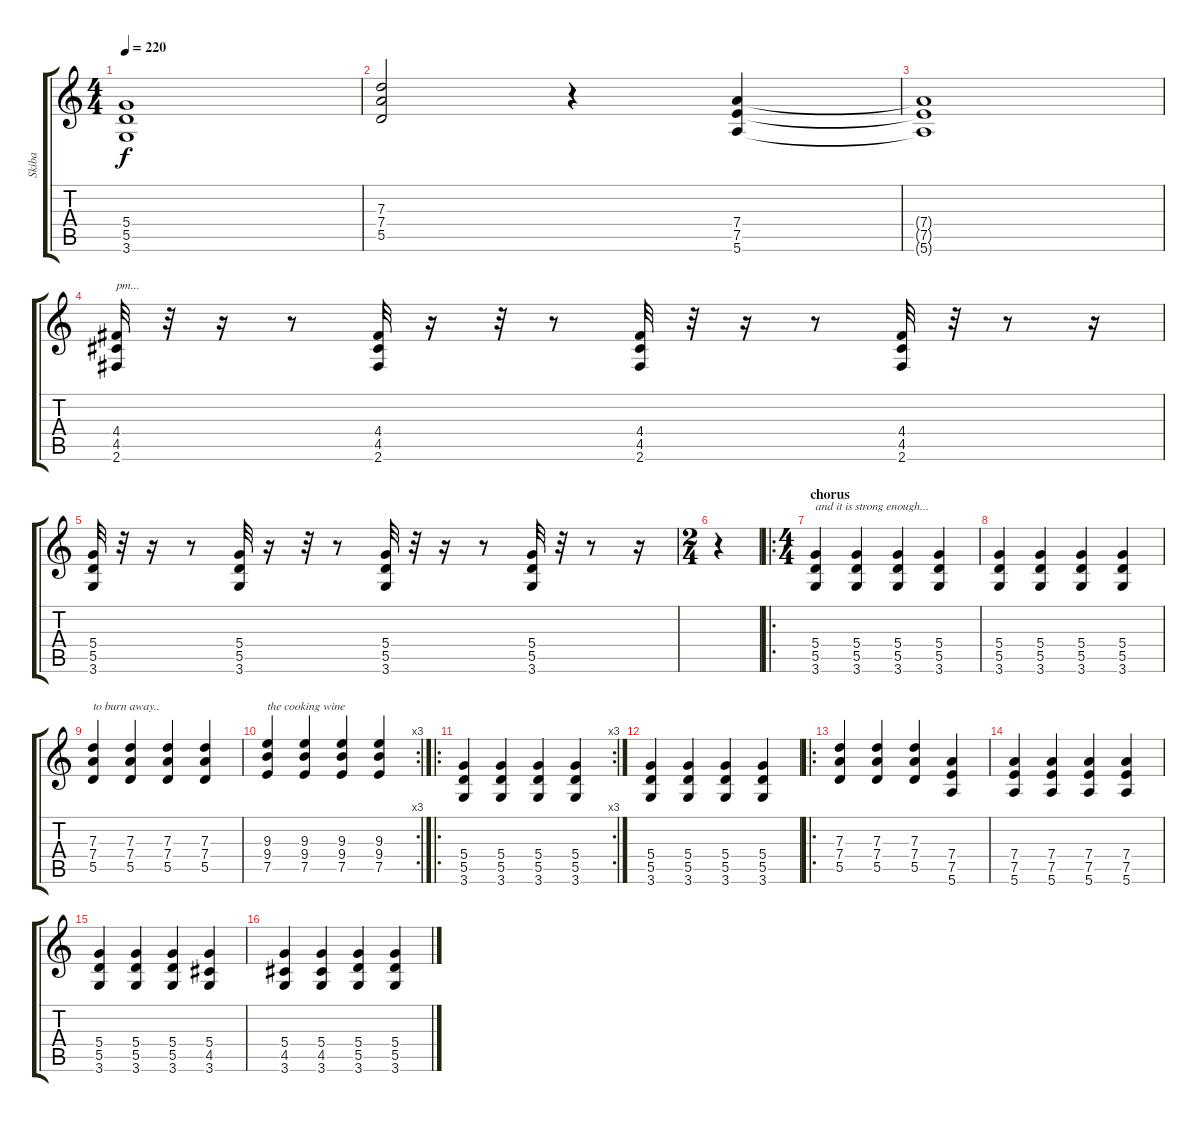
\track ("Skiba" "Skiba") {instrument distortionguitar}
\staff {score tabs}
\tuning (E4 B3 G3 D3 A2 E2) {hide}
\ts (4 4)
\tempo 220
\clef g2
\ks c
(5.4{t} 5.5{t} 3.6{t}).1{dy f} |
(7.3 7.4 5.5).2{instrument distortionguitar} r.4 (7.4 7.5 5.6).4 |
(7.4{t} 7.5{t} 5.6{t}).1 |
(4.4 4.5 2.6).32{txt "pm..."} r.32 r.16 r.8 (4.4 4.5 2.6).32 r.16 r.32 r.8 (4.4 4.5 2.6).32 r.32 r.16 r.8 (4.4 4.5 2.6).32 r.32 r.8 r.16 |
(5.4 5.5 3.6).32 r.32 r.16 r.8 (5.4 5.5 3.6).32 r.16 r.32 r.8 (5.4 5.5 3.6).32 r.32 r.16 r.8 (5.4 5.5 3.6).32 r.32 r.8 r.16 |
\ts (2 4)
r.4 |
\ro
\ts (4 4)
\section ("" "chorus")
(5.4 5.5 3.6).4{txt "and it is strong enough..."} (5.4 5.5 3.6).4 (5.4 5.5 3.6).4 (5.4 5.5 3.6).4 |
(5.4 5.5 3.6).4 (5.4 5.5 3.6).4 (5.4 5.5 3.6).4 (5.4 5.5 3.6).4 |
(7.3 7.4 5.5).4{txt "to burn away.."} (7.3 7.4 5.5).4 (7.3 7.4 5.5).4 (7.3 7.4 5.5).4 |
\rc 3
(9.3 9.4 7.5).4{txt "the cooking wine"} (9.3 9.4 7.5).4 (9.3 9.4 7.5).4 (9.3 9.4 7.5).4 |
\ro
\rc 3
(5.4 5.5 3.6).4 (5.4 5.5 3.6).4 (5.4 5.5 3.6).4 (5.4 5.5 3.6).4 |
(5.4 5.5 3.6).4 (5.4 5.5 3.6).4 (5.4 5.5 3.6).4 (5.4 5.5 3.6).4 |
\ro
(7.3 7.4 5.5).4 (7.3 7.4 5.5).4 (7.3 7.4 5.5).4 (7.4 7.5 5.6).4 |
(7.4 7.5 5.6).4 (7.4 7.5 5.6).4 (7.4 7.5 5.6).4 (7.4 7.5 5.6).4 |
(5.4 5.5 3.6).4 (5.4 5.5 3.6).4 (5.4 5.5 3.6).4 (5.4 4.5 3.6).4 |
(5.4 4.5 3.6).4 (5.4 4.5 3.6).4 (5.4 5.5 3.6).4 (5.4 5.5 3.6).4
